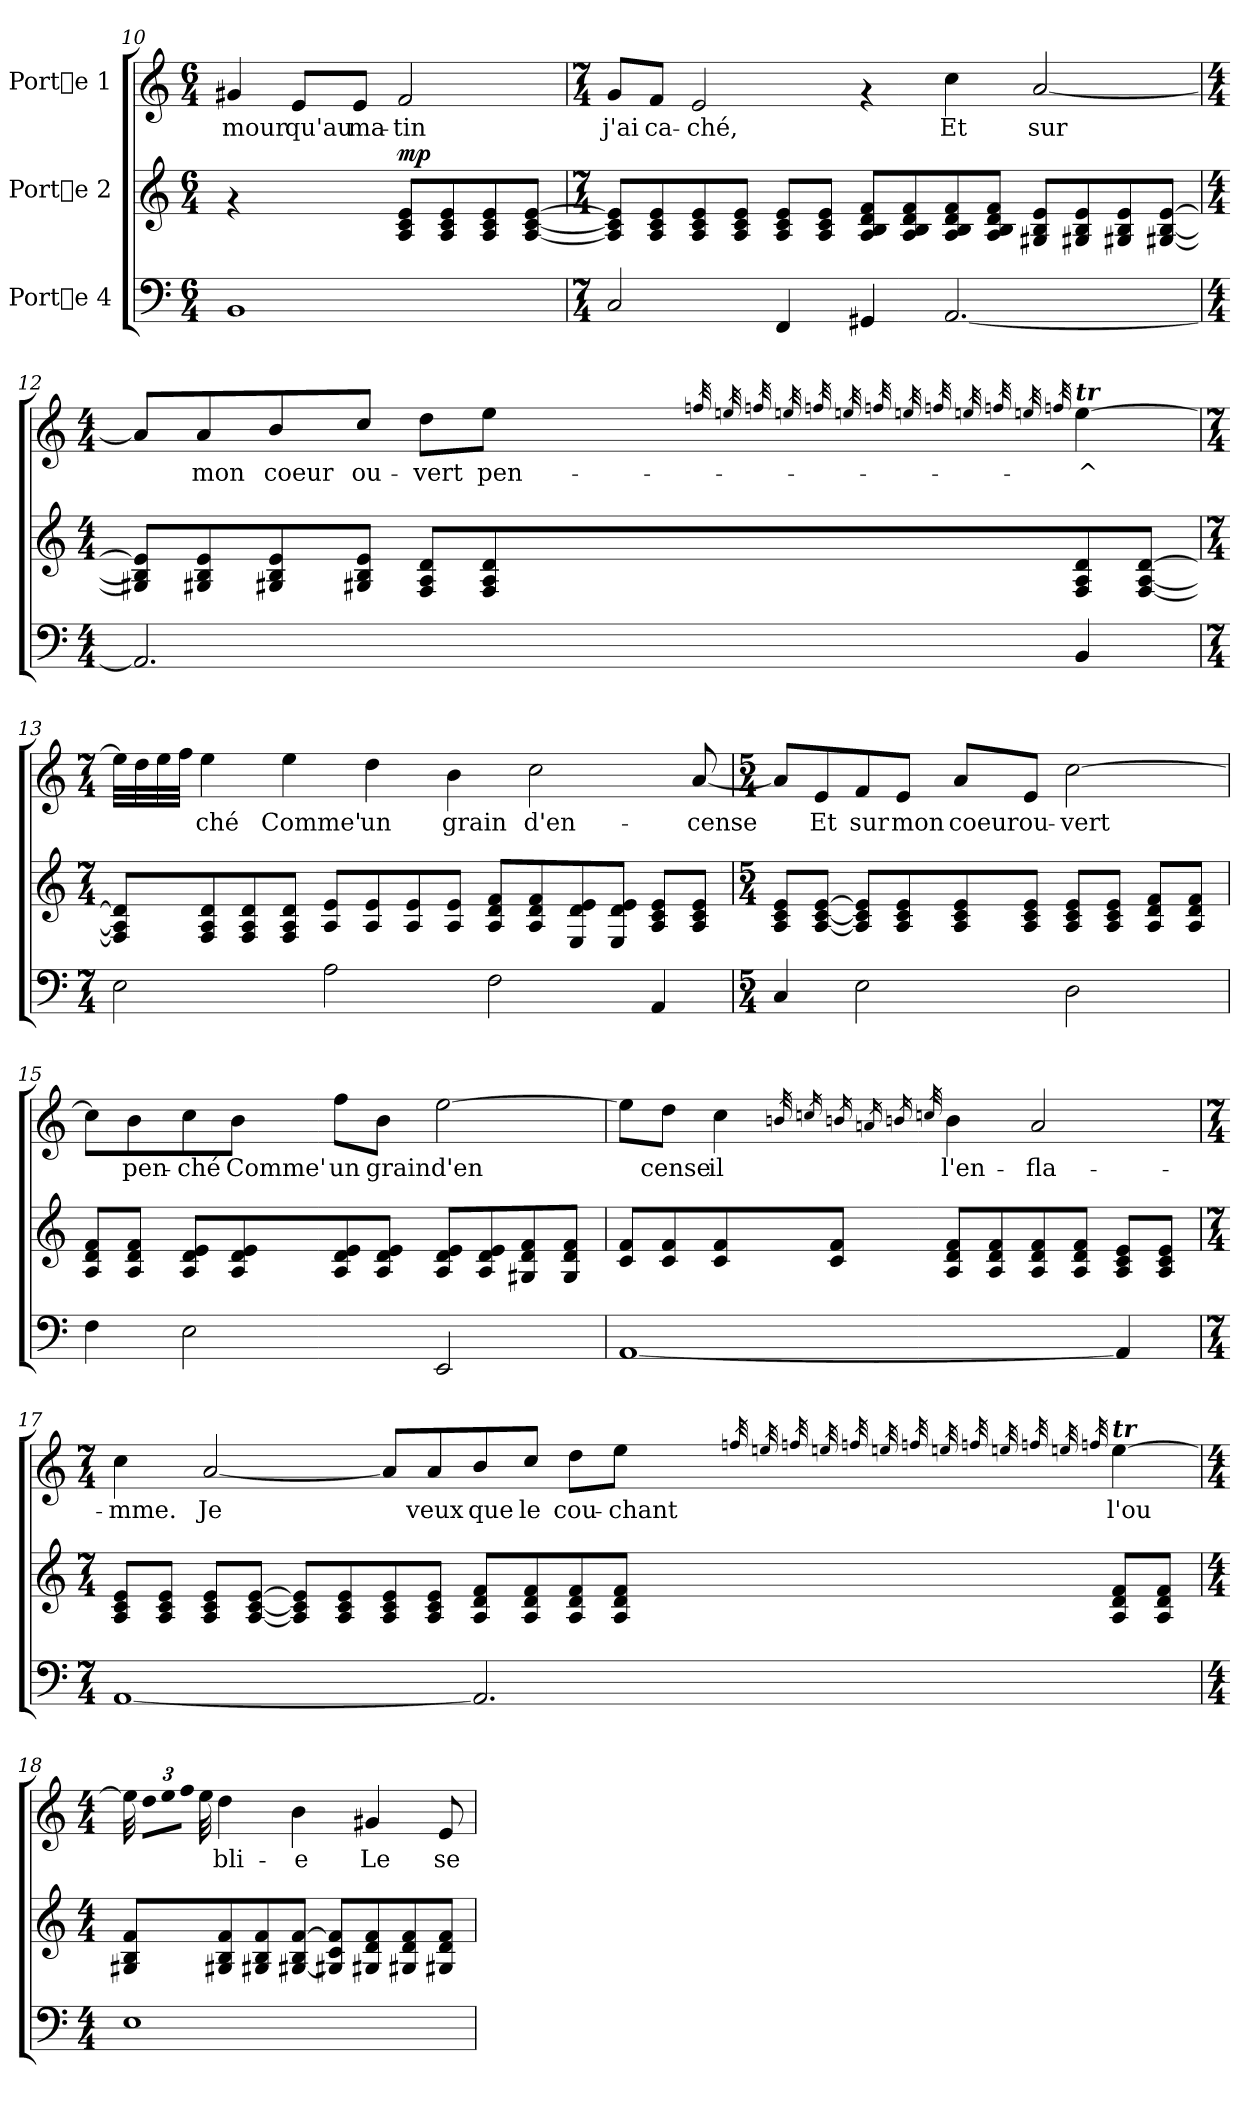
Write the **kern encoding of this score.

**kern	**kern	**dynam	**kern	**text
*part3	*part2	*part2	*part1	*part1
*staff3	*staff2	*staff2	*staff1	*staff1
*I"Porte 4	*I"Porte 2	*	*I"Porte 1	*
*clefF4	*clefG2	*	*clefG2	*
*M6/4	*M6/4	*	*M6/4	*
=10	=10	=10	=10	=10
!	!	!	!	!LO:LY:b
1BB	4rf	.	4g#X/	-mour
!	!	!	!	!LO:LY:b
.	4ryy	.	8e/L	qu'au
!	!	!	!	!LO:LY:b
.	.	.	8e/J	ma-
!	!	!LO:DY:a	!	!LO:LY:b
.	8e/ 8c/ 8A/L	mp	2f/	-tin
.	8e/ 8c/ 8A/	.	.	.
.	8e/ 8c/ 8A/	.	.	.
.	[<8e/ [<8c/ [<8A/J	.	.	.
=11	=11	=11	=11	=11
*M7/4	*M7/4	*	*M7/4	*
!	!	!	!	!LO:LY:b
2C/	8e/] 8c/] 8A/]L	.	8g/L	j'ai
!	!	!	!	!LO:LY:b
.	8e/ 8c/ 8A/	.	8f/J	ca-
!	!	!	!	!LO:LY:b
.	8e/ 8c/ 8A/	.	2e/	-ché,
.	8e/ 8c/ 8A/J	.	.	.
4FF/	8e/ 8c/ 8A/L	.	.	.
.	8e/ 8c/ 8A/J	.	.	.
4GG#X/	8f/ 8d/ 8B/ 8A/L	.	4rf	.
.	8f/ 8d/ 8B/ 8A/	.	.	.
!	!	!	!	!LO:LY:b
[<2.AA/	8f/ 8d/ 8B/ 8A/	.	4cc\	Et
.	8f/ 8d/ 8B/ 8A/J	.	.	.
!	!	!	!	!LO:LY:b
.	8e/ 8B/ 8G#X/L	.	[<2a/	sur
.	8e/ 8B/ 8G#X/	.	.	.
.	8e/ 8B/ 8G#X/	.	.	.
.	[<8e/ [<8B/ [<8G#X/J	.	.	.
!!LO:LB:g=z
=12	=12	=12	=12	=12
*M4/4	*M4/4	*	*M4/4	*
!	!	!	!	!LO:LY:b
2.AA/]	8e/] 8B/] 8G#X/]L	.	8a/L]	.
!	!	!	!	!LO:LY:b
.	8e/ 8B/ 8G#X/	.	8a/	mon
!	!	!	!	!LO:LY:b
.	8e/ 8B/ 8G#X/	.	8b/	coeur
!	!	!	!	!LO:LY:b
.	8e/ 8B/ 8G#X/J	.	8cc/J	ou-
!	!	!	!	!LO:LY:b
.	8d/ 8A/ 8F/L	.	8dd\L	-vert
!	!	!	!	!LO:LY:b
.	8d/ 8A/ 8F/	.	8ee\J	pen-
.	.	.	32qffn/	.
.	.	.	32qeen/	.
.	.	.	32qffn/	.
.	.	.	32qeen/	.
.	.	.	32qffn/	.
.	.	.	32qeen/	.
.	.	.	32qffn/	.
.	.	.	32qeen/	.
.	.	.	32qffn/	.
.	.	.	32qeen/	.
.	.	.	32qffn/	.
.	.	.	32qeen/	.
.	.	.	32qffn/	.
!	!	!	!LO:TX:a:Bi:t=tr	!
!	!	!	!	!LO:LY:b
4BB/	8d/ 8A/ 8F/	.	[>4ee\	-^
.	[<8d/ [<8A/ [<8F/J	.	.	.
=13	=13	=13	=13	=13
*M7/4	*M7/4	*	*M7/4	*
!	!	!	!	!LO:LY:b
2E\	8d/] 8A/] 8F/]L	.	32ee\L]	.
!	!	!	!	!LO:LY:b
.	.	.	32dd\	.
!	!	!	!	!LO:LY:b
.	.	.	32ee\	.
!	!	!	!	!LO:LY:b
.	.	.	32ff\J	.
!	!	!	!	!LO:LY:b
.	8d/ 8A/ 8F/	.	4ee\	ché
.	8d/ 8A/ 8F/	.	.	.
!	!	!	!	!LO:LY:b
.	8d/ 8A/ 8F/J	.	4ee\	Comme'
2A\	8e/ 8A/L	.	.	.
!	!	!	!	!LO:LY:b
.	8e/ 8A/	.	4dd\	un
.	8e/ 8A/	.	.	.
!	!	!	!	!LO:LY:b
.	8e/ 8A/J	.	4b\	grain
2F\	8f/ 8d/ 8A/L	.	.	.
!	!	!	!	!LO:LY:b
.	8f/ 8d/ 8A/	.	2cc\	d'en-
.	8e/ 8d/ 8E/	.	.	.
.	8e/ 8d/ 8E/J	.	.	.
4AA/	8e/ 8c/ 8A/L	.	.	.
!	!	!	!	!LO:LY:b
.	8e/ 8c/ 8A/J	.	[<8a/	-cense
=14	=14	=14	=14	=14
*M5/4	*M5/4	*	*M5/4	*
!	!	!	!	!LO:LY:b
4C/	8e/ 8c/ 8A/L	.	8a/L]	.
!	!	!	!	!LO:LY:b
.	[<8e/ [<8c/ [<8A/J	.	8e/	Et
!	!	!	!	!LO:LY:b
2E\	8e/] 8c/] 8A/]L	.	8f/	sur
!	!	!	!	!LO:LY:b
.	8e/ 8c/ 8A/	.	8e/J	mon
!	!	!	!	!LO:LY:b
.	8e/ 8c/ 8A/	.	8a/L	coeur
!	!	!	!	!LO:LY:b
.	8e/ 8c/ 8A/J	.	8e/J	ou-
!	!	!	!	!LO:LY:b
2D\	8e/ 8c/ 8A/L	.	[>2cc\	-vert
.	8e/ 8c/ 8A/J	.	.	.
.	8f/ 8d/ 8A/L	.	.	.
.	8f/ 8d/ 8A/J	.	.	.
!!LO:PB:g=z
=15	=15	=15	=15	=15
!	!	!	!	!LO:LY:b
4F\	8f/ 8d/ 8A/L	.	8cc\L]	.
!	!	!	!	!LO:LY:b
.	8f/ 8d/ 8A/J	.	8b\	pen-
!	!	!	!	!LO:LY:b
2E\	8e/ 8d/ 8A/L	.	8cc\	-ché
!	!	!	!	!LO:LY:b
.	8e/ 8d/ 8A/	.	8b\J	Comme'
!	!	!	!	!LO:LY:b
.	8e/ 8d/ 8A/	.	8ff\L	un
!	!	!	!	!LO:LY:b
.	8e/ 8d/ 8A/J	.	8b\J	grain
!	!	!	!	!LO:LY:b
2EE/	8e/ 8d/ 8A/L	.	[>2ee\	d'en-
.	8e/ 8d/ 8A/	.	.	.
.	8f/ 8d/ 8G#X/	.	.	.
.	8f/ 8d/ 8G#/J	.	.	.
=16	=16	=16	=16	=16
!	!	!	!	!LO:LY:b
[<1AA	8f/ 8c/L	.	8ee\L]	-
!	!	!	!	!LO:LY:b
.	8f/ 8c/	.	8dd\J	cense
!	!	!	!	!LO:LY:b
.	8f/ 8c/	.	4cc\	il
.	8f/ 8c/J	.	.	.
.	.	.	32qbn/	.
.	.	.	16qccn/	.
.	.	.	16qbn/	.
.	.	.	16qan/	.
.	.	.	16qbn/	.
.	.	.	32qccn/	.
!	!	!	!	!LO:LY:b
.	8f/ 8d/ 8A/L	.	4b\	l'en-
.	8f/ 8d/ 8A/	.	.	.
!	!	!	!	!LO:LY:b
.	8f/ 8d/ 8A/	.	2a/	-fla-
.	8f/ 8d/ 8A/J	.	.	.
4AA/]	8e/ 8c/ 8A/L	.	.	.
.	8e/ 8c/ 8A/J	.	.	.
=17	=17	=17	=17	=17
*M7/4	*M7/4	*	*M7/4	*
!	!	!	!	!LO:LY:b
[<1AA	8e/ 8c/ 8A/L	.	4cc\	-mme.
.	8e/ 8c/ 8A/J	.	.	.
!	!	!	!	!LO:LY:b
.	8e/ 8c/ 8A/L	.	[<2a/	Je
.	[<8e/ [<8c/ [<8A/J	.	.	.
.	8e/] 8c/] 8A/]L	.	.	.
.	8e/ 8c/ 8A/	.	.	.
!	!	!	!	!LO:LY:b
.	8e/ 8c/ 8A/	.	8a/L]	.
!	!	!	!	!LO:LY:b
.	8e/ 8c/ 8A/J	.	8a/	veux
!	!	!	!	!LO:LY:b
2.AA/]	8f/ 8d/ 8A/L	.	8b/	que
!	!	!	!	!LO:LY:b
.	8f/ 8d/ 8A/	.	8cc/J	le
!	!	!	!	!LO:LY:b
.	8f/ 8d/ 8A/	.	8dd\L	cou-
!	!	!	!	!LO:LY:b
.	8f/ 8d/ 8A/J	.	8ee\J	-chant
.	.	.	32qffn/	.
.	.	.	32qeen/	.
.	.	.	32qffn/	.
.	.	.	32qeen/	.
.	.	.	32qffn/	.
.	.	.	32qeen/	.
.	.	.	32qffn/	.
.	.	.	32qeen/	.
.	.	.	32qffn/	.
.	.	.	32qeen/	.
.	.	.	32qffn/	.
.	.	.	32qeen/	.
.	.	.	32qffn/	.
!	!	!	!LO:TX:a:Bi:t=tr	!
!	!	!	!	!LO:LY:b
.	8f/ 8d/ 8A/L	.	[>4ee\	l'ou-
.	8f/ 8d/ 8A/J	.	.	.
!!LO:LB:g=z
=18	=18	=18	=18	=18
*M4/4	*M4/4	*	*M4/4	*
!	!	!	!	!LO:LY:b
1E	8f/ 8B/ 8G#X/L	.	32ee\]	-
!	!	!	!LO:N:vis=32	!LO:LY:b
.	.	.	48dd\L	.
!	!	!	!LO:N:vis=32	!LO:LY:b
.	.	.	48ee\	.
!	!	!	!LO:N:vis=32	!LO:LY:b
.	.	.	48ff\J	.
!	!	!	!	!LO:LY:b
.	.	.	32ee\	.
!	!	!	!	!LO:LY:b
.	8f/ 8B/ 8G#X/	.	4dd\	bli-
.	8f/ 8B/ 8G#X/	.	.	.
!	!	!	!	!LO:LY:b
.	[<8f/ 8B/ [<8G#X/J	.	4b\	-e
.	8f/] 8c/ 8G#X/]L	.	.	.
!	!	!	!	!LO:LY:b
.	8f/ 8d/ 8G#X/	.	4g#X/	Le
.	8f/ 8d/ 8G#X/	.	.	.
!	!	!	!	!LO:LY:b
.	8f/ 8d/ 8G#X/J	.	8e/	se-
=	=	=	=	=
*-	*-	*-	*-	*-
